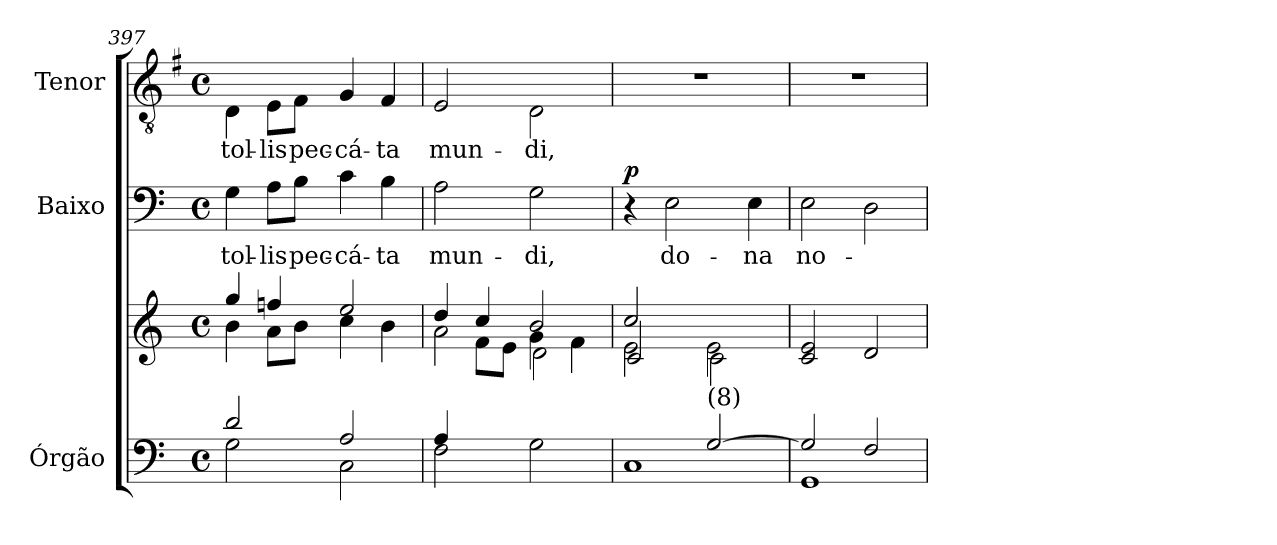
**kern	**kern	**kern	**text	**dynam	**kern	**text
*part3	*part3	*part2	*part2	*part2	*part1	*part1
*staff4	*staff3	*staff2	*staff2	*staff2	*staff1	*staff1
*I"Órgão	*	*I"Baixo	*	*	*I"Tenor	*
*I'Órg.	*	*	*	*	*I'Tr.	*
*clefF4	*clefG2	*clefF4	*	*	*clefGv2	*
*	*	*	*	*	*ITrd4c7	*
*k[]	*k[]	*k[]	*	*	*k[]	*
*C:	*C:	*C:	*	*	*C:	*
*M4/4	*M4/4	*M4/4	*	*	*M4/4	*
*met(c)	*met(c)	*met(c)	*	*	*met(c)	*
=397	=397	=397	=397	=397	=397	=397
*^	*^	*	*	*	*	*
!	!	!	!	!	!LO:LY:b:color=#000000	!	!	!
!	!	!	!	!	!	!	!	!LO:LY:b:color=#000000
2di/	2Gi\	4ggi/	4bi\	4Gi\	tol-	.	4GGi\	tol-
!	!	!	!	!	!LO:LY:b:color=#000000	!	!	!
!	!	!	!	!	!	!	!	!LO:LY:b:color=#000000
.	.	4ffni/	8ai\L	8Ai\L	-lis	.	8AAi\L	-lis
!	!	!	!	!	!LO:LY:b:color=#000000	!	!	!
!	!	!	!	!	!	!	!	!LO:LY:b:color=#000000
.	.	.	8bi\J	8Bi\J	pec-	.	8BBi\J	pec-
!	!	!	!	!	!LO:LY:b:color=#000000	!	!	!
!	!	!	!	!	!	!	!	!LO:LY:b:color=#000000
2Ai/	2Ci\	2eei/	4cci\	4ci\	-cá-	.	4Ci/	-cá-
!	!	!	!	!	!LO:LY:b:color=#000000	!	!	!
!	!	!	!	!	!	!	!	!LO:LY:b:color=#000000
.	.	.	4bi\	4Bi\	-ta	.	4BBi/	-ta
=398	=398	=398	=398	=398	=398	=398	=398	=398
*	*	*	*^	*	*	*	*	*
!	!	!	!	!	!	!LO:LY:b:color=#000000	!	!	!
!	!	!	!	!	!	!	!	!	!LO:LY:b:color=#000000
4Ai/	2Fi\	4ddi/	2ai\	4ryy	2Ai\	mun-	.	2AAi/	mun-
2.ryy	.	4cci/	.	8fi\L	.	.	.	.	.
.	.	.	.	8ei\J	.	.	.	.	.
!	!	!	!	!	!	!LO:LY:b:color=#000000	!	!	!
!	!	!	!	!	!	!	!	!	!LO:LY:b:color=#000000
.	2Gi\	2bi/	4gi\	2di\	2Gi\	-di,	.	2GGi\	-di,
.	.	.	4fi\	.	.	.	.	.	.
=399	=399	=399	=399	=399	=399	=399	=399	=399	=399
2ryy	1Ci	2cci/	2ei\	2ci/	4r	.	p	1r	.
!	!	!	!	!	!	!LO:LY:b:color=#000000	!	!	!
.	.	.	.	.	2Ei\	do-	.	.	.
!LO:TX:a:t=(8)	!	!	!	!	!	!	!	!	!
[>2Gi/	.	2ei\	2ci\	2ryy	.	.	.	.	.
!	!	!	!	!	!	!LO:LY:b:color=#000000	!	!	!
.	.	.	.	.	4Ei\	-na	.	.	.
*	*	*v	*v	*v	*	*	*	*	*
=400	=400	=400	=400	=400	=400	=400	=400
!	!	!	!	!LO:LY:b:color=#000000	!	!	!
2Gi/]	1GGi	2ci/ 2ei	2Ei\	no-	.	1r	.
2Fi/	.	2di/	2Di\	.	.	.	.
*v	*v	*	*	*	*	*	*
=	=	=	=	=	=	=
*-	*-	*-	*-	*-	*-	*-
